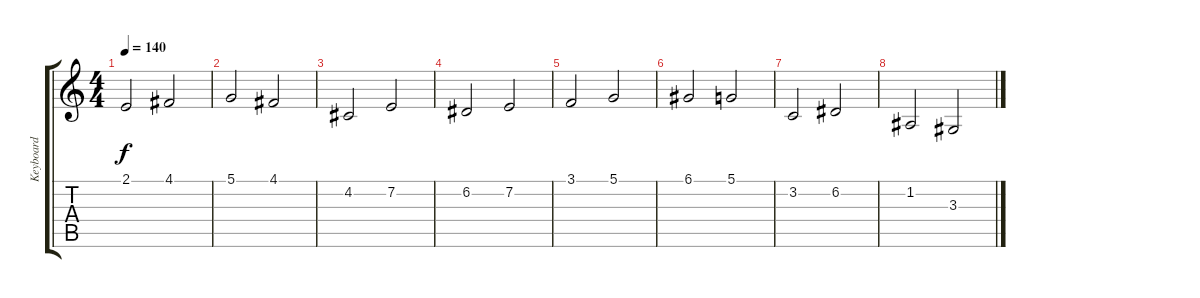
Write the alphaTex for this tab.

\track ("Keyboard" "Keyboard") {instrument choiraahs}
\staff {score tabs}
\tuning (D4 A3 F3 C3 G2 D2) {hide}
\ts (4 4)
\tempo 140
\clef g2
\ks c
2.1.2{dy f} 4.1.2 |
5.1.2 4.1.2 |
4.2.2 7.2.2 |
6.2.2 7.2.2 |
3.1.2 5.1.2 |
6.1.2 5.1.2 |
3.2.2 6.2.2 |
1.2.2 3.3.2
